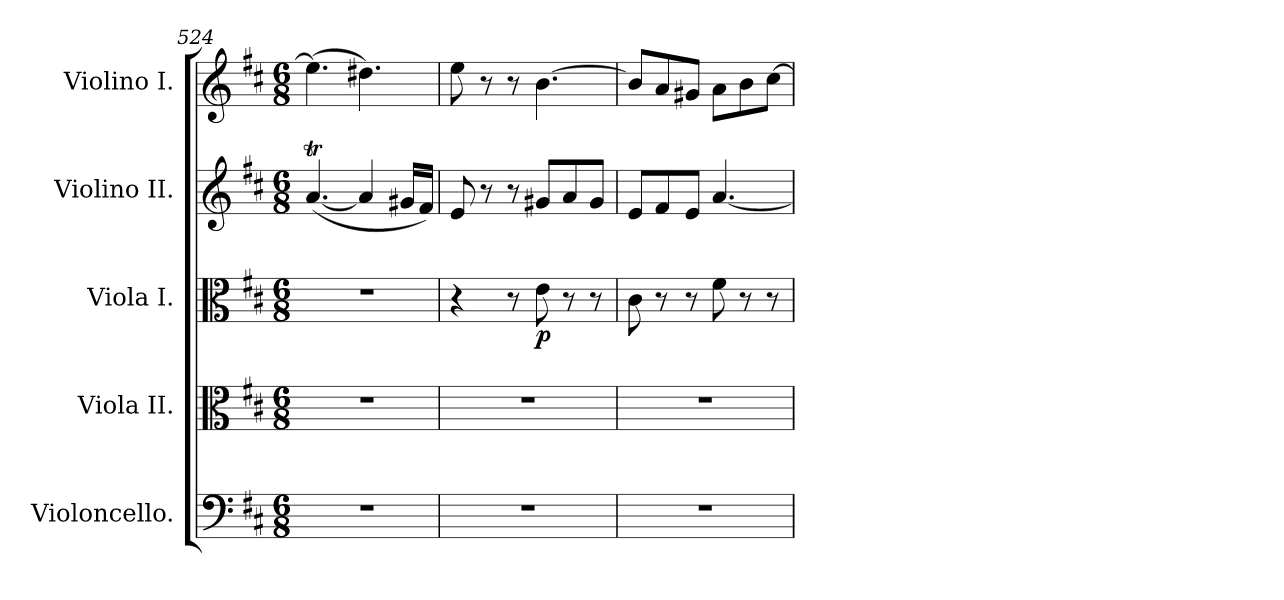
**kern	**kern	**kern	**dynam	**kern	**kern
*part5	*part4	*part3	*part3	*part2	*part1
*staff5	*staff4	*staff3	*staff3	*staff2	*staff1
*I"Violoncello.	*I"Viola II.	*I"Viola I.	*	*I"Violino II.	*I"Violino I.
*I'Vc	*I'Vla	*I'Vla	*	*I'Vln	*I'Vln
*clefF4	*clefC3	*clefC3	*	*clefG2	*clefG2
*k[f#c#]	*k[f#c#]	*k[f#c#]	*	*k[f#c#]	*k[f#c#]
*M6/8	*M6/8	*M6/8	*	*M6/8	*M6/8
=524	=524	=524	=524	=524	=524
2.r	2.r	2.r	.	(<[4.aT/	(>4.ee\]
.	.	.	.	4aTTT/]	4.dd#X\)
.	.	.	.	16g#X/LL	.
.	.	.	.	16f#/JJ)	.
=525	=525	=525	=525	=525	=525
2.r	2.r	4r	.	8e/	8ee\
.	.	.	.	8r	8r
.	.	8r	.	8r	8r
!	!	!	!LO:DY:b	!	!
.	.	8e\	p	8g#X/L	[4.b\
.	.	8r	.	8a/	.
.	.	8r	.	8g#/J	.
!!LO:LB:g=z
=526	=526	=526	=526	=526	=526
2.r	2.r	8c#\	.	8e/L	8b/L]
.	.	8r	.	8f#/	8a/
.	.	8r	.	8e/J	8g#X/J
.	.	8f#\	.	[4.a/	8a\L
.	.	8r	.	.	8b\
.	.	8r	.	.	[8cc#\J
=	=	=	=	=	=
*-	*-	*-	*-	*-	*-
